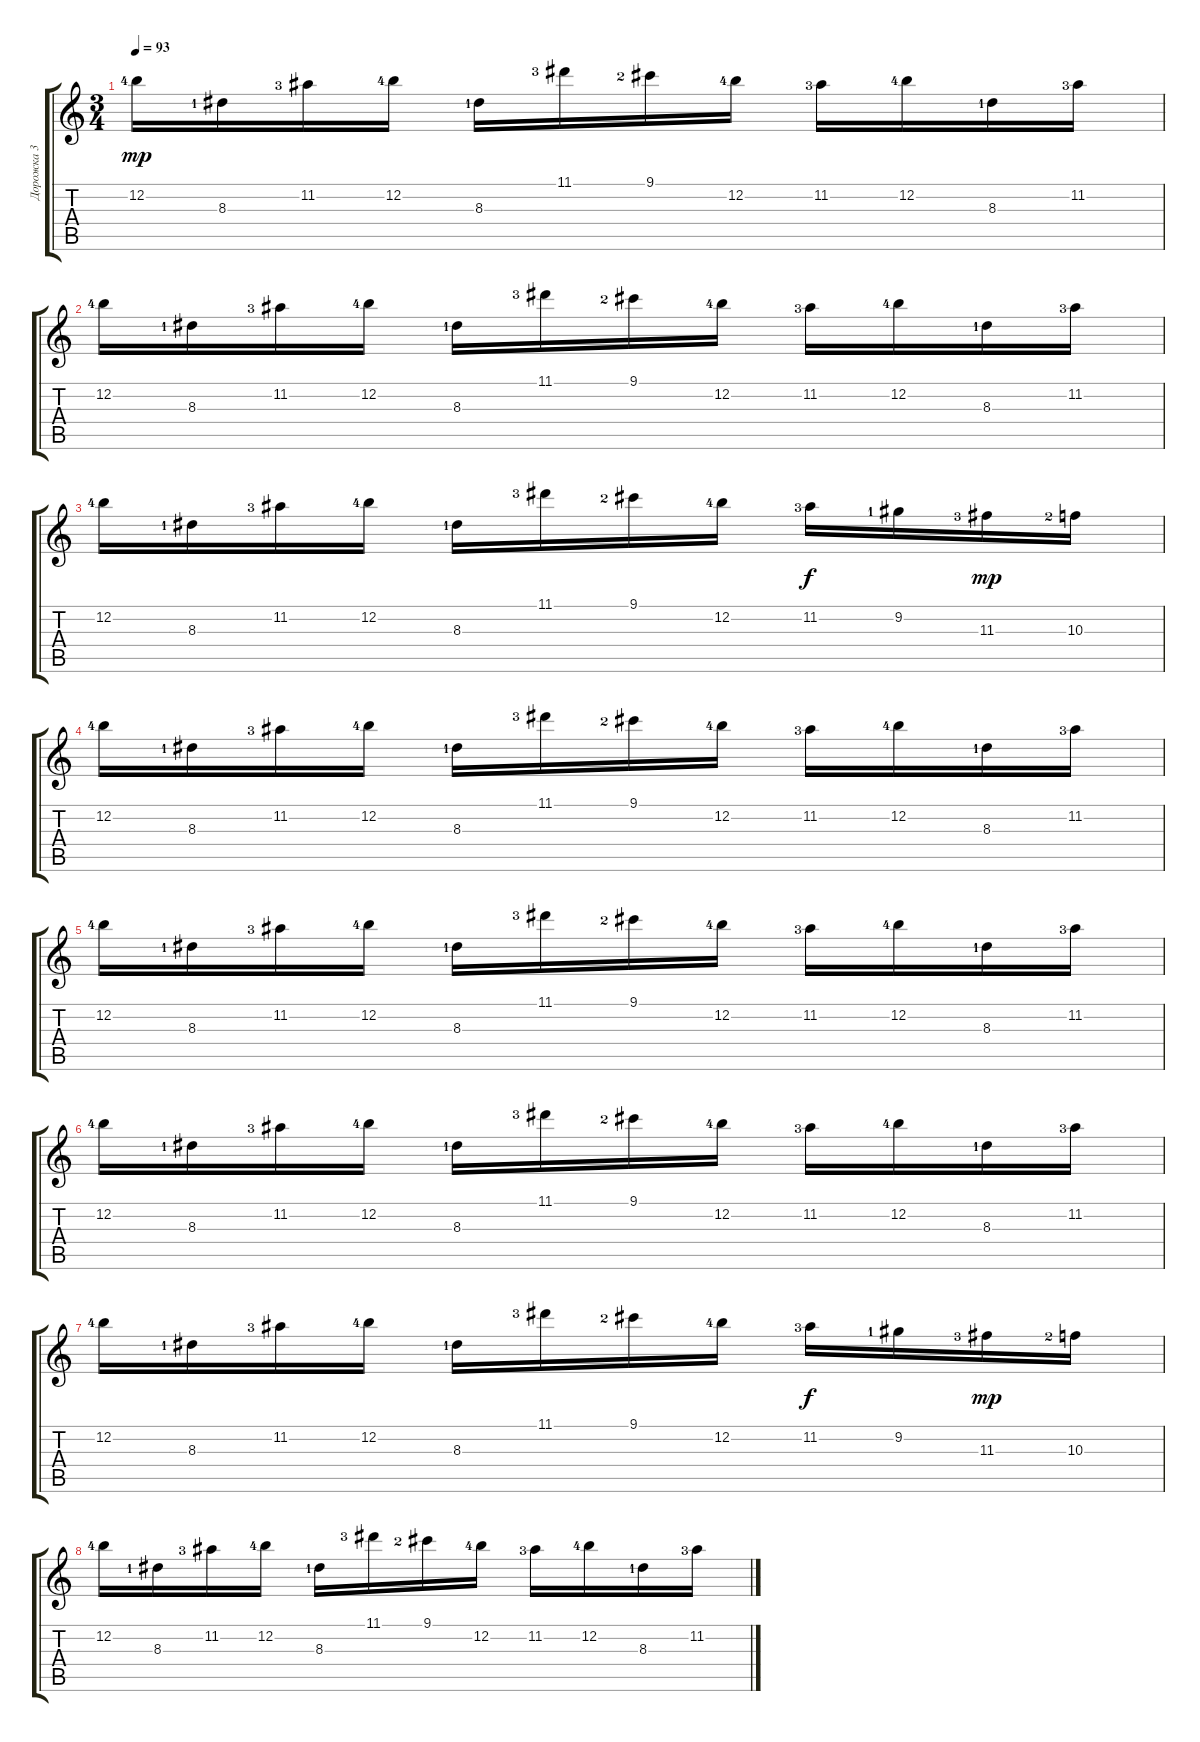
\track ("Дорожка 3" "Дорожка 3") {instrument distortionguitar}
\staff {score tabs}
\tuning (E4 B3 G3 D3 A2 E2) {hide}
\ts (3 4)
\tempo 93
\clef g2
\ks c
12.2{lf 5}.16{dy mp} 8.3{lf 2}.16 11.2{lf 4}.16 12.2{lf 5}.16 8.3{lf 2}.16 11.1{lf 4}.16 9.1{lf 3}.16 12.2{lf 5}.16 11.2{lf 4}.16 12.2{lf 5}.16 8.3{lf 2}.16 11.2{lf 4}.16 |
12.2{lf 5}.16 8.3{lf 2}.16 11.2{lf 4}.16 12.2{lf 5}.16 8.3{lf 2}.16 11.1{lf 4}.16 9.1{lf 3}.16 12.2{lf 5}.16 11.2{lf 4}.16 12.2{lf 5}.16 8.3{lf 2}.16 11.2{lf 4}.16 |
12.2{lf 5}.16 8.3{lf 2}.16 11.2{lf 4}.16 12.2{lf 5}.16 8.3{lf 2}.16 11.1{lf 4}.16 9.1{lf 3}.16 12.2{lf 5}.16 11.2{lf 4}.16{dy f} 9.2{lf 2}.16 11.3{lf 4}.16{dy mp} 10.3{lf 3}.16 |
12.2{lf 5}.16 8.3{lf 2}.16 11.2{lf 4}.16 12.2{lf 5}.16 8.3{lf 2}.16 11.1{lf 4}.16 9.1{lf 3}.16 12.2{lf 5}.16 11.2{lf 4}.16 12.2{lf 5}.16 8.3{lf 2}.16 11.2{lf 4}.16 |
12.2{lf 5}.16 8.3{lf 2}.16 11.2{lf 4}.16 12.2{lf 5}.16 8.3{lf 2}.16 11.1{lf 4}.16 9.1{lf 3}.16 12.2{lf 5}.16 11.2{lf 4}.16 12.2{lf 5}.16 8.3{lf 2}.16 11.2{lf 4}.16 |
12.2{lf 5}.16 8.3{lf 2}.16 11.2{lf 4}.16 12.2{lf 5}.16 8.3{lf 2}.16 11.1{lf 4}.16 9.1{lf 3}.16 12.2{lf 5}.16 11.2{lf 4}.16 12.2{lf 5}.16 8.3{lf 2}.16 11.2{lf 4}.16 |
12.2{lf 5}.16 8.3{lf 2}.16 11.2{lf 4}.16 12.2{lf 5}.16 8.3{lf 2}.16 11.1{lf 4}.16 9.1{lf 3}.16 12.2{lf 5}.16 11.2{lf 4}.16{dy f} 9.2{lf 2}.16 11.3{lf 4}.16{dy mp} 10.3{lf 3}.16 |
12.2{lf 5}.16 8.3{lf 2}.16 11.2{lf 4}.16 12.2{lf 5}.16 8.3{lf 2}.16 11.1{lf 4}.16 9.1{lf 3}.16 12.2{lf 5}.16 11.2{lf 4}.16 12.2{lf 5}.16 8.3{lf 2}.16 11.2{lf 4}.16
